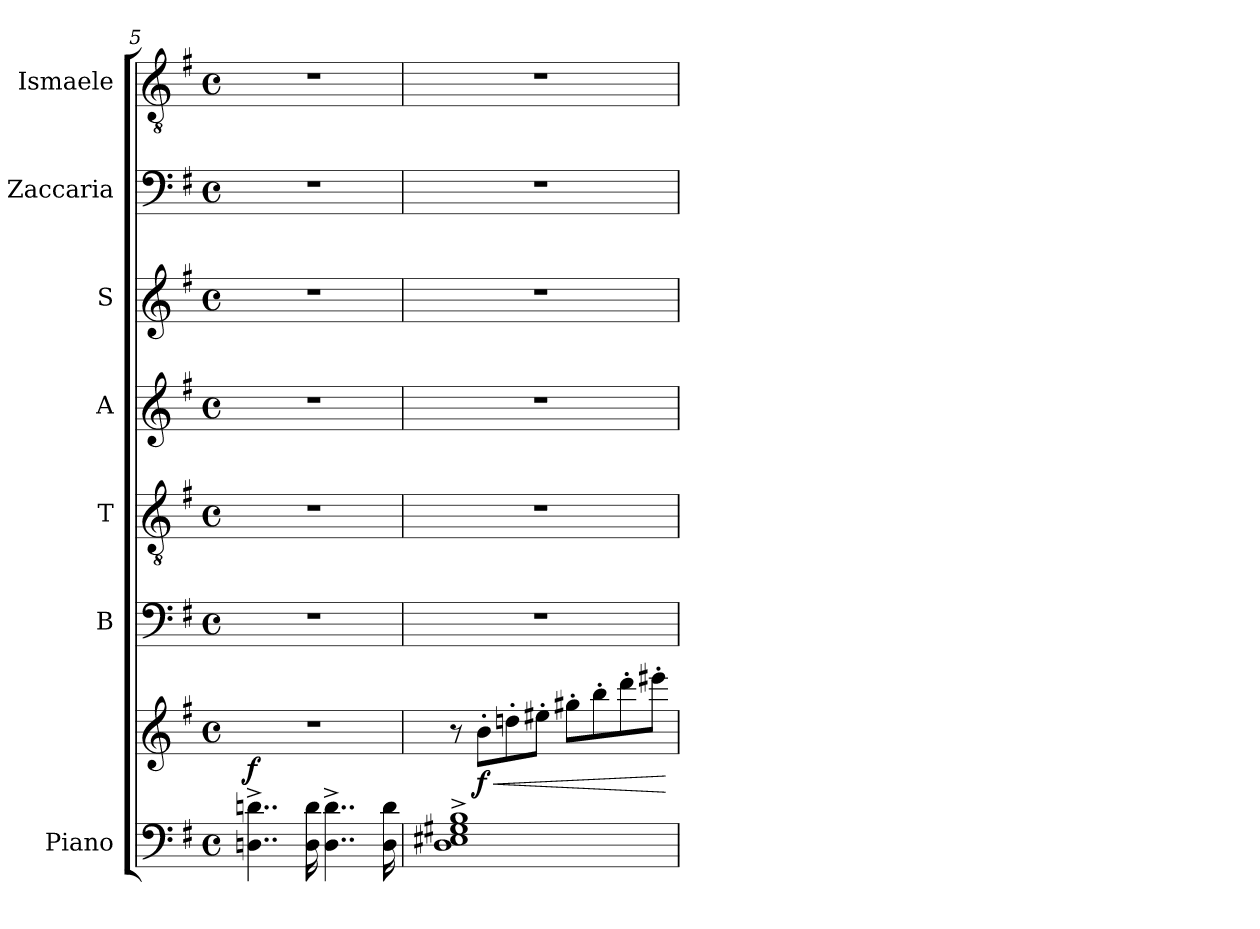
**kern	**kern	**dynam	**kern	**kern	**kern	**kern	**kern	**kern
*part7	*part7	*part7	*part6	*part5	*part4	*part3	*part2	*part1
*staff8	*staff7	*staff7/8	*staff6	*staff5	*staff4	*staff3	*staff2	*staff1
*I"Piano	*	*	*I"B	*I"T	*I"A	*I"S	*I"Zaccaria	*I"Ismaele
*I'Pno	*	*	*I'B	*I'T	*I'A	*I'S	*	*
*clefF4	*clefG2	*	*clefF4	*clefGv2	*clefG2	*clefG2	*clefF4	*clefGv2
*k[f#]	*k[f#]	*	*k[f#]	*k[f#]	*k[f#]	*k[f#]	*k[f#]	*k[f#]
*M4/4	*M4/4	*	*M4/4	*M4/4	*M4/4	*M4/4	*M4/4	*M4/4
*met(c)	*met(c)	*	*met(c)	*met(c)	*met(c)	*met(c)	*met(c)	*met(c)
=5	=5	=5	=5	=5	=5	=5	=5	=5
!	!	!LO:DY:a=2	!	!	!	!	!	!
4..Dn\^ 4..dn\^	1r	f	1r	1r	1r	1r	1r	1r
16D\ 16d\	.	.	.	.	.	.	.	.
4..D\^ 4..d\^	.	.	.	.	.	.	.	.
16D\ 16d\	.	.	.	.	.	.	.	.
!!LO:LB:g=z
=6	=6	=6	=6	=6	=6	=6	=6	=6
1D^ 1E#X^ 1G#X^ 1B^	8r	.	1r	1r	1r	1r	1r	1r
!	!	!LO:HP:b	!	!	!	!	!	!
!	!	!LO:DY:n=1:b	!	!	!	!	!	!
.	8b'\L	< f	.	.	.	.	.	.
.	8ddn'\	.	.	.	.	.	.	.
.	8ee#X'\J	.	.	.	.	.	.	.
.	8gg#X'\L	.	.	.	.	.	.	.
.	8bb'\	.	.	.	.	.	.	.
.	8ddd'\	.	.	.	.	.	.	.
.	8eee#X'\J	.	.	.	.	.	.	.
.	.	[	.	.	.	.	.	.
=	=	=	=	=	=	=	=	=
*-	*-	*-	*-	*-	*-	*-	*-	*-
